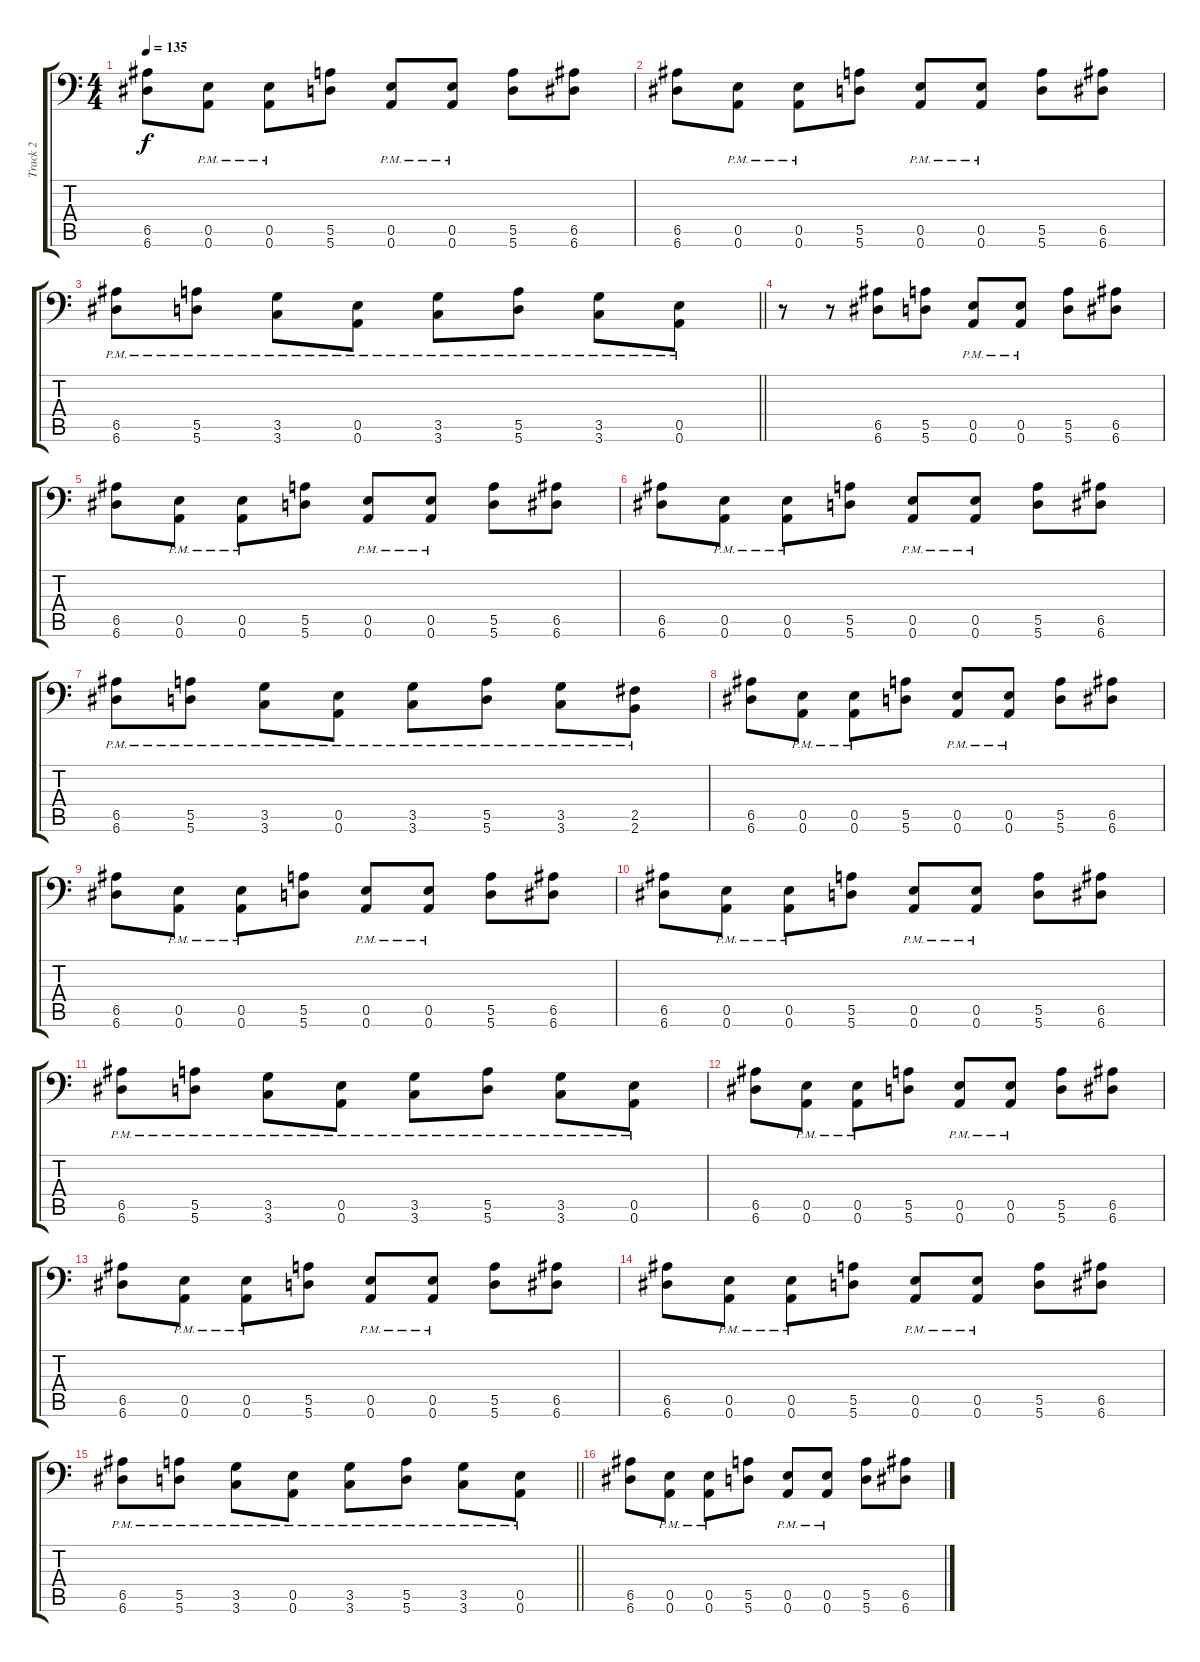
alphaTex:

\track ("Track 2" "Track 2") {instrument distortionguitar}
\staff {score tabs}
\tuning (B3 Gb3 D3 A2 E2 A1) {hide}
\ts (4 4)
\tempo 135
\clef f4
\ks c
(6.5 6.6).8{dy f} (0.5{pm} 0.6{pm}).8 (0.5{pm} 0.6{pm}).8 (5.5 5.6).8 (0.5{pm} 0.6{pm}).8 (0.5{pm} 0.6{pm}).8 (5.5 5.6).8 (6.5 6.6).8 |
(6.5 6.6).8 (0.5{pm} 0.6{pm}).8 (0.5{pm} 0.6{pm}).8 (5.5 5.6).8 (0.5{pm} 0.6{pm}).8 (0.5{pm} 0.6{pm}).8 (5.5 5.6).8 (6.5 6.6).8 |
\barLineRight lightlight
(6.5{pm} 6.6{pm}).8 (5.5{pm} 5.6{pm}).8 (3.5{pm} 3.6{pm}).8 (0.5{pm} 0.6{pm}).8 (3.5{pm} 3.6{pm}).8 (5.5{pm} 5.6{pm}).8 (3.5{pm} 3.6{pm}).8 (0.5{pm} 0.6{pm}).8 |
r.8 r.8 (6.5 6.6).8 (5.5 5.6).8 (0.5{pm} 0.6{pm}).8 (0.5{pm} 0.6{pm}).8 (5.5 5.6).8 (6.5 6.6).8 |
(6.5 6.6).8 (0.5{pm} 0.6{pm}).8 (0.5{pm} 0.6{pm}).8 (5.5 5.6).8 (0.5{pm} 0.6{pm}).8 (0.5{pm} 0.6{pm}).8 (5.5 5.6).8 (6.5 6.6).8 |
(6.5 6.6).8 (0.5{pm} 0.6{pm}).8 (0.5{pm} 0.6{pm}).8 (5.5 5.6).8 (0.5{pm} 0.6{pm}).8 (0.5{pm} 0.6{pm}).8 (5.5 5.6).8 (6.5 6.6).8 |
(6.5{pm} 6.6{pm}).8 (5.5{pm} 5.6{pm}).8 (3.5{pm} 3.6{pm}).8 (0.5{pm} 0.6{pm}).8 (3.5{pm} 3.6{pm}).8 (5.5{pm} 5.6{pm}).8 (3.5{pm} 3.6{pm}).8 (2.5{pm} 2.6{pm}).8 |
(6.5 6.6).8 (0.5{pm} 0.6{pm}).8 (0.5{pm} 0.6{pm}).8 (5.5 5.6).8 (0.5{pm} 0.6{pm}).8 (0.5{pm} 0.6{pm}).8 (5.5 5.6).8 (6.5 6.6).8 |
(6.5 6.6).8 (0.5{pm} 0.6{pm}).8 (0.5{pm} 0.6{pm}).8 (5.5 5.6).8 (0.5{pm} 0.6{pm}).8 (0.5{pm} 0.6{pm}).8 (5.5 5.6).8 (6.5 6.6).8 |
(6.5 6.6).8 (0.5{pm} 0.6{pm}).8 (0.5{pm} 0.6{pm}).8 (5.5 5.6).8 (0.5{pm} 0.6{pm}).8 (0.5{pm} 0.6{pm}).8 (5.5 5.6).8 (6.5 6.6).8 |
(6.5{pm} 6.6{pm}).8 (5.5{pm} 5.6{pm}).8 (3.5{pm} 3.6{pm}).8 (0.5{pm} 0.6{pm}).8 (3.5{pm} 3.6{pm}).8 (5.5{pm} 5.6{pm}).8 (3.5{pm} 3.6{pm}).8 (0.5{pm} 0.6{pm}).8 |
(6.5 6.6).8 (0.5{pm} 0.6{pm}).8 (0.5{pm} 0.6{pm}).8 (5.5 5.6).8 (0.5{pm} 0.6{pm}).8 (0.5{pm} 0.6{pm}).8 (5.5 5.6).8 (6.5 6.6).8 |
(6.5 6.6).8 (0.5{pm} 0.6{pm}).8 (0.5{pm} 0.6{pm}).8 (5.5 5.6).8 (0.5{pm} 0.6{pm}).8 (0.5{pm} 0.6{pm}).8 (5.5 5.6).8 (6.5 6.6).8 |
(6.5 6.6).8 (0.5{pm} 0.6{pm}).8 (0.5{pm} 0.6{pm}).8 (5.5 5.6).8 (0.5{pm} 0.6{pm}).8 (0.5{pm} 0.6{pm}).8 (5.5 5.6).8 (6.5 6.6).8 |
\barLineRight lightlight
(6.5{pm} 6.6{pm}).8 (5.5{pm} 5.6{pm}).8 (3.5{pm} 3.6{pm}).8 (0.5{pm} 0.6{pm}).8 (3.5{pm} 3.6{pm}).8 (5.5{pm} 5.6{pm}).8 (3.5{pm} 3.6{pm}).8 (0.5{pm} 0.6{pm}).8 |
(6.5 6.6).8 (0.5{pm} 0.6{pm}).8 (0.5{pm} 0.6{pm}).8 (5.5 5.6).8 (0.5{pm} 0.6{pm}).8 (0.5{pm} 0.6{pm}).8 (5.5 5.6).8 (6.5 6.6).8
